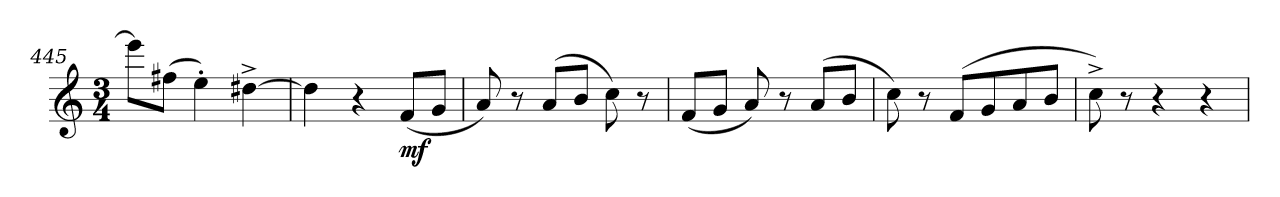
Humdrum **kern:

**kern	**dynam
*part1	*part1
*staff1	*staff1
*clefG2	*
*k[]	*
*M3/4	*
=445	=445
8eee\L]	.
(>8ff#X\J	.
4ee'\)	.
[4dd#X^\	.
=446	=446
4dd#\]	.
4r	.
!	!LO:DY:b
(<8f/L	mf
8g/J	.
=447	=447
8a/)	.
8r	.
(>8a/L	.
8b/J	.
8cc\)	.
8r	.
=448	=448
(<8f/L	.
8g/J	.
8a/)	.
8r	.
(>8a/L	.
8b/J	.
=449	=449
8cc\)	.
8r	.
(>8f/L	.
8g/	.
8a/	.
8b/J	.
=450	=450
8cc^\)	.
8r	.
4r	.
4r	.
=	=
*-	*-
